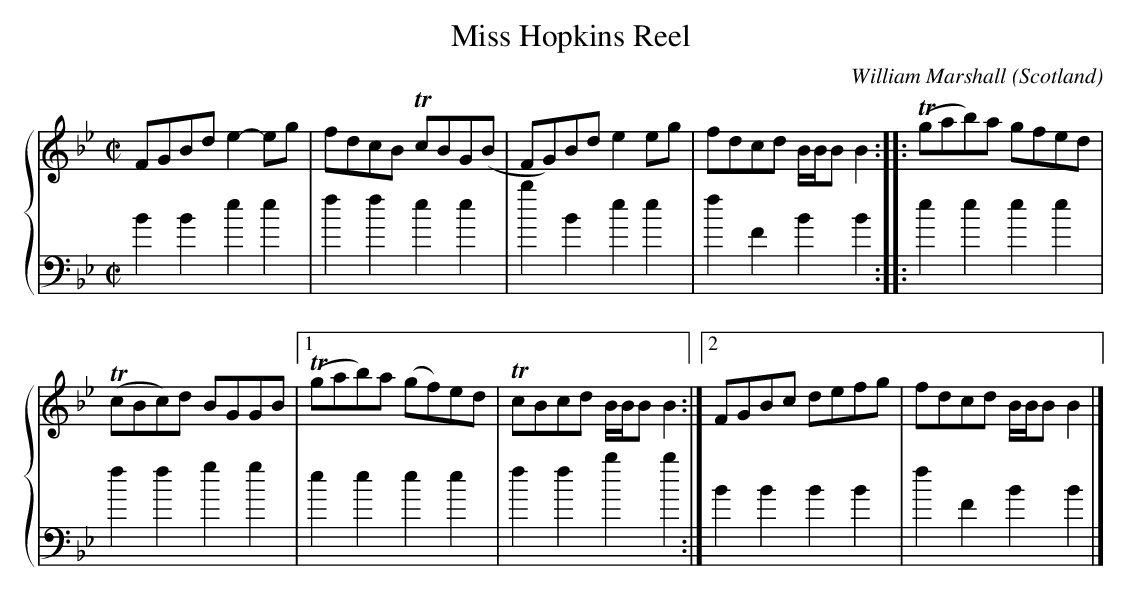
X:1
T:Miss Hopkins Reel
C:William Marshall
L:1/8
M:C|
O:Scotland
K:Bb
%%staves {1 2}
V:1
FGBd e2- eg | fdcB !trill!cBG(B | FG)Bd e2 eg | fdcd B/B/B B2 :: \
(!trill!gab)a gfed |
                     (!trill!cBc)d BGGB |1 \
(!trill!gab)a (gf)ed | !trill!cBcd B/B/B B2 :|2 FGBc defg | fdcd B/B/B B2 |]
V:2 clef=bass
L:1/4
BBee | ffee | bBee | fFBB :: \
eeee | ffgg |1 eeee | ffbb :|2 BBBB | fFBB |]
